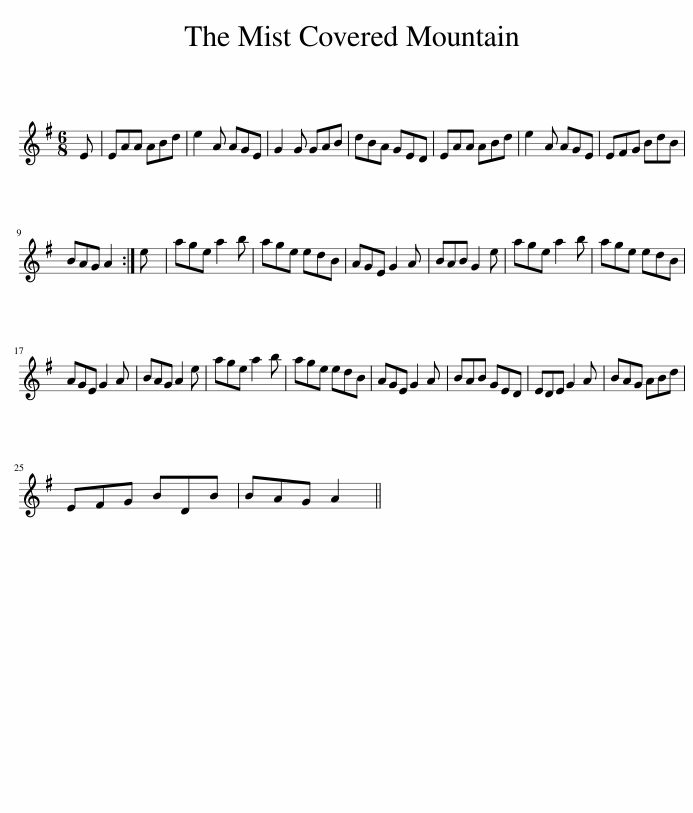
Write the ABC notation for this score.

X:1
L:1/8
M:6/8
I:linebreak $
K:G
V:1 treble
V:1
 E | EAA ABd | e2 A AGE | G2 G GAB | dBA GED | %5
 EAA ABd | e2 A AGE | EFG BdB |$ BAG A2 :| e | %10
 age a2 b | age edB | AGE G2 A | BAB G2 e | age a2 b | %15
 age edB |$ AGE G2 A | BAG A2 e | age a2 b | age edB | %20
 AGE G2 A | BAB GED | EDE G2 A | BAG ABd |$ EFG BDB | %25
 BAG A2 || %26
